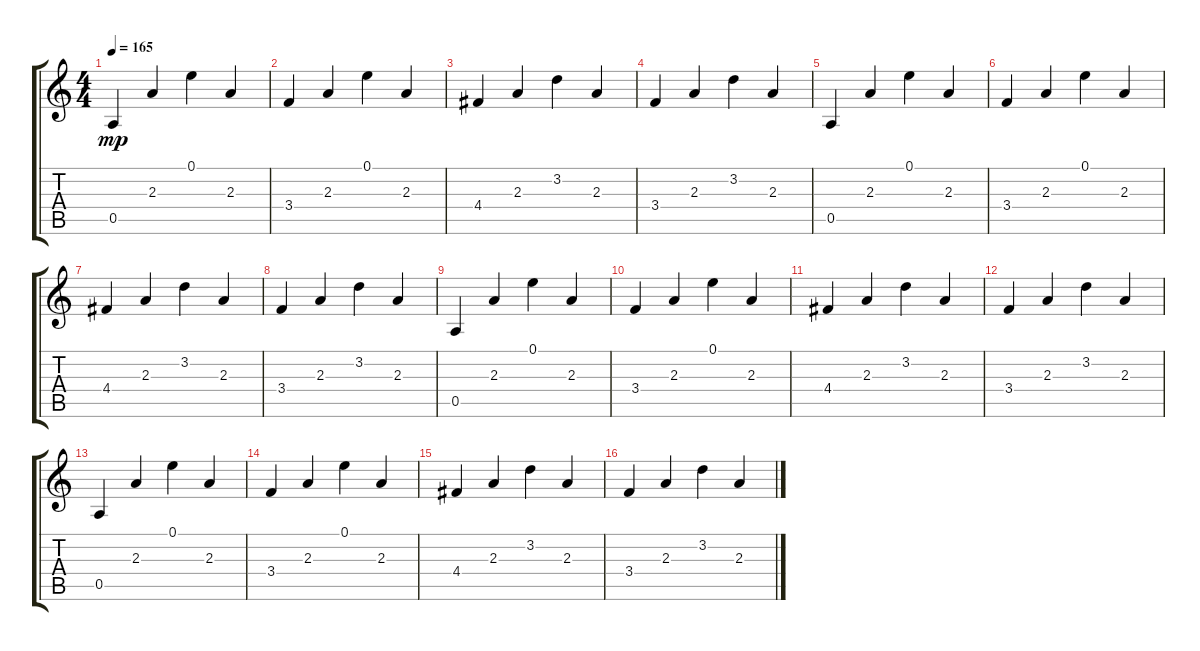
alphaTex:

\track "" {instrument acousticguitarnylon}
\staff {score tabs}
\tuning (E4 B3 G3 D3 A2 E2) {hide}
\ts (4 4)
\tempo 165
\clef g2
\ks c
0.5.4{dy mp} 2.3.4 0.1.4 2.3.4 |
3.4.4 2.3.4 0.1.4 2.3.4 |
4.4.4 2.3.4 3.2.4 2.3.4 |
3.4.4 2.3.4 3.2.4 2.3.4 |
0.5.4 2.3.4 0.1.4 2.3.4 |
3.4.4 2.3.4 0.1.4 2.3.4 |
4.4.4 2.3.4 3.2.4 2.3.4 |
3.4.4 2.3.4 3.2.4 2.3.4 |
0.5.4 2.3.4 0.1.4 2.3.4 |
3.4.4 2.3.4 0.1.4 2.3.4 |
4.4.4 2.3.4 3.2.4 2.3.4 |
3.4.4 2.3.4 3.2.4 2.3.4 |
0.5.4 2.3.4 0.1.4 2.3.4 |
3.4.4 2.3.4 0.1.4 2.3.4 |
4.4.4 2.3.4 3.2.4 2.3.4 |
3.4.4 2.3.4 3.2.4 2.3.4
